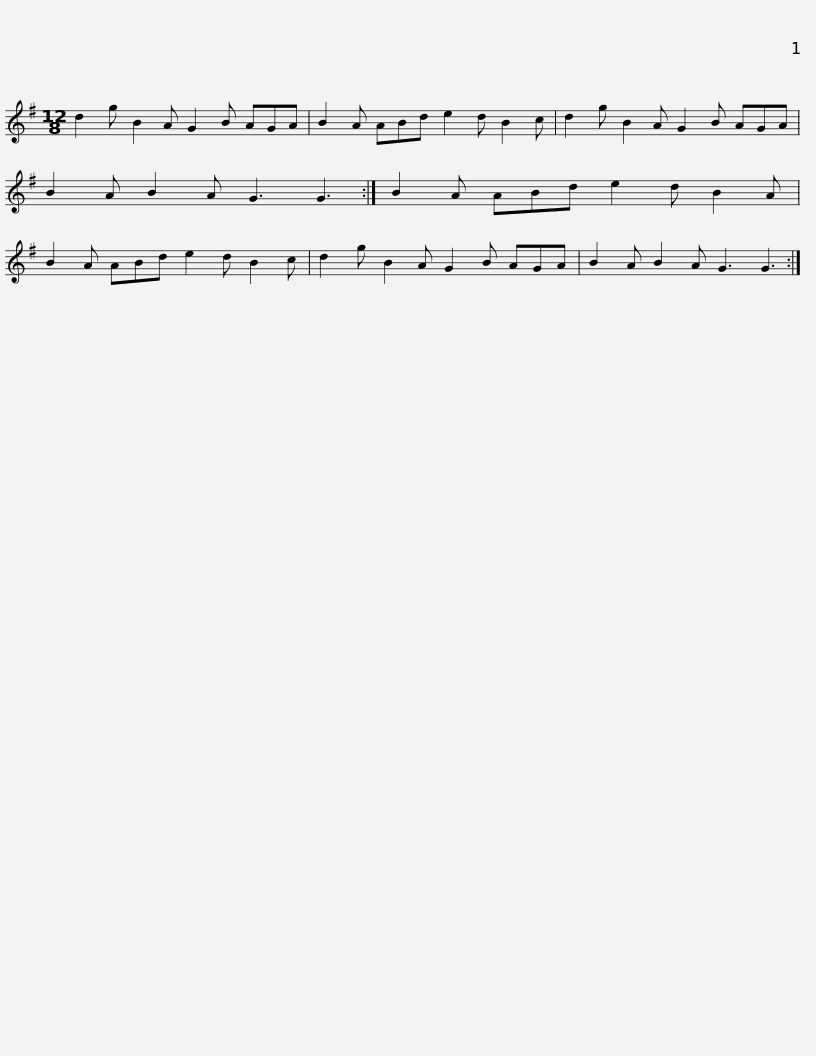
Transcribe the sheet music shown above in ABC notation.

X:1
L:1/8
M:12/8
I:linebreak $
K:G
V:1 treble
V:1
 d2 g B2 A G2 B AGA | B2 A ABd e2 d B2 c | d2 g B2 A G2 B AGA | B2 A B2 A G3 G3 :|$ B2 A ABd e2 d B2 A | %5
 B2 A ABd e2 d B2 c | d2 g B2 A G2 B AGA | B2 A B2 A G3 G3 :| %8
